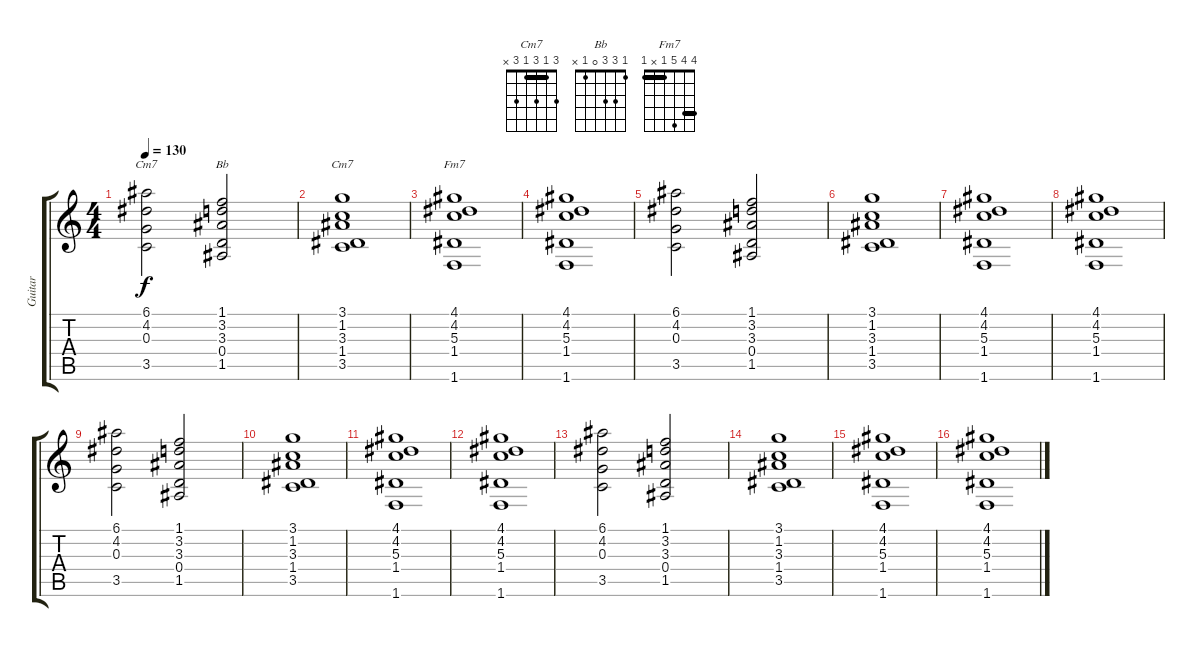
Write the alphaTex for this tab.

\track ("Guitar" "Guitar") {instrument overdrivenguitar}
\staff {score tabs}
\tuning (E4 B3 G3 D3 A2 E2) {hide}
\chord ("Cm7" 6 4 0 x 3 x) {firstfret 3}
\chord ("Bb" 1 3 3 0 1 x)
\chord ("Cm7" 3 1 3 1 3 x) {barre 1}
\chord ("Fm7" 4 4 5 1 x 1) {barre (1 4)}
\ts (4 4)
\tempo 130
\clef g2
\ks c
(6.1 4.2 0.3 3.5).2{ch "Cm7" dy f} (1.1 3.2 3.3 0.4 1.5).2{ch "Bb"} |
(3.1 1.2 3.3 1.4 3.5).1{ch "Cm7"} |
(4.1 4.2 5.3 1.4 1.6).1{ch "Fm7"} |
(4.1 4.2 5.3 1.4 1.6).1 |
(6.1 4.2 0.3 3.5).2 (1.1 3.2 3.3 0.4 1.5).2 |
(3.1 1.2 3.3 1.4 3.5).1 |
(4.1 4.2 5.3 1.4 1.6).1 |
(4.1 4.2 5.3 1.4 1.6).1 |
(6.1 4.2 0.3 3.5).2 (1.1 3.2 3.3 0.4 1.5).2 |
(3.1 1.2 3.3 1.4 3.5).1 |
(4.1 4.2 5.3 1.4 1.6).1 |
(4.1 4.2 5.3 1.4 1.6).1 |
(6.1 4.2 0.3 3.5).2 (1.1 3.2 3.3 0.4 1.5).2 |
(3.1 1.2 3.3 1.4 3.5).1 |
(4.1 4.2 5.3 1.4 1.6).1 |
(4.1 4.2 5.3 1.4 1.6).1
